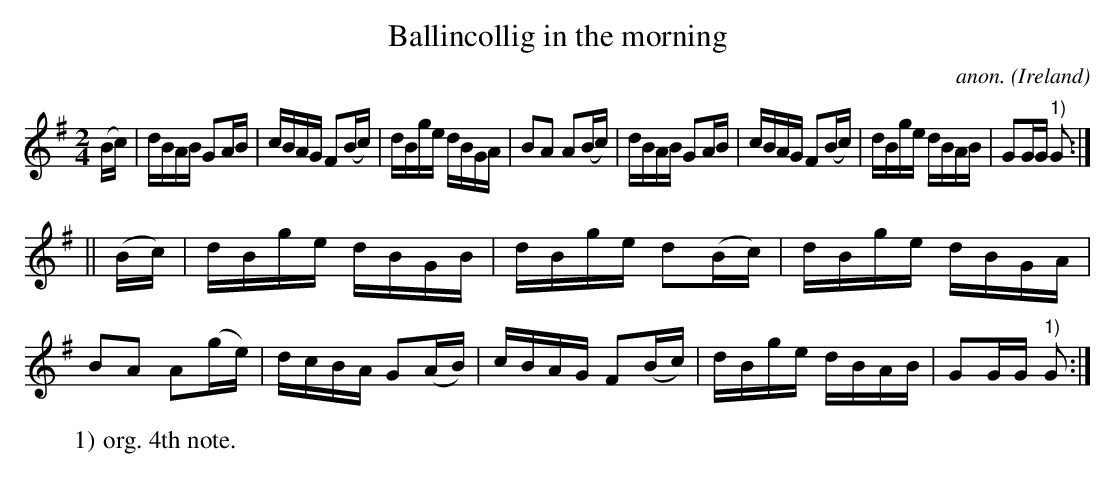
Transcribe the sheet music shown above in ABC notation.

X:1
T:Ballincollig in the morning
C:anon.
O:Ireland
M:2/4
L:1/16
K:G
(Bc)|dBAB G2AB|cBAG F2(Bc)|dBge dBGA|B2A2 A2(Bc)|dBAB G2AB|cBAG F2(Bc)|dBge dBAB|G2GG "^1)"G2:|
||(Bc)|dBge dBGB|dBge d2(Bc)|dBge dBGA|B2A2 A2(ge)|dcBA G2(AB)|cBAG F2(Bc)|dBge dBAB|G2GG "^1)"G2:|
W:1) org. 4th note.
